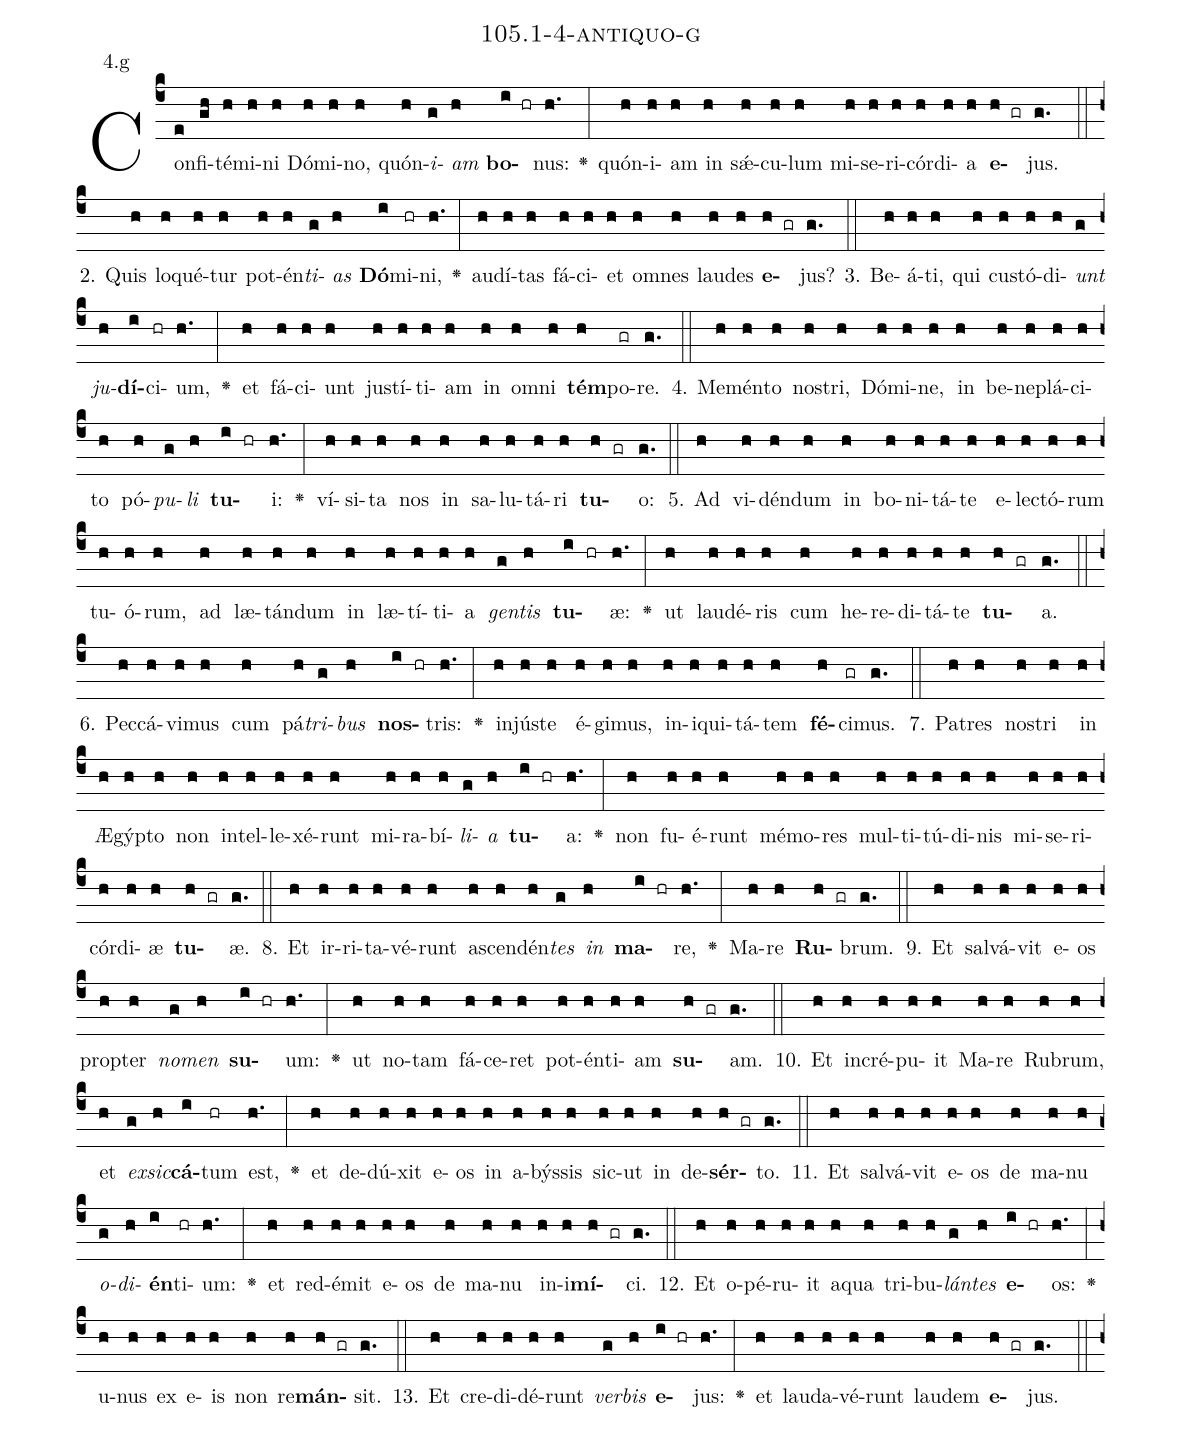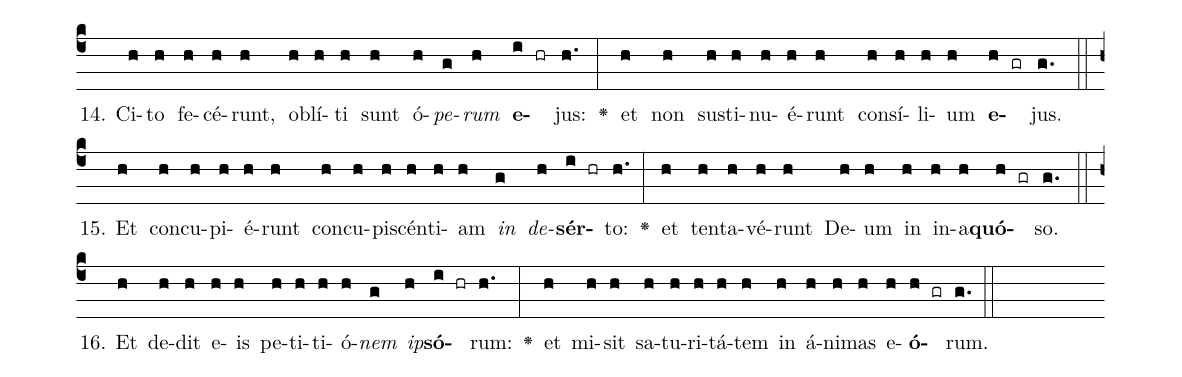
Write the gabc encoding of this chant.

name: 105.1-4-antiquo-g;
annotation: 4.g;
%%
(c4)Con(e)fi(gh)té(h)mi(h)ni(h) Dó(h)mi(h)no,(h) quón(h)<i>i</i>(g)<i>am</i>(h) <b>bo</b>(i hr)nus:(h.) <v>\greheightstar</v>(:) quón(h)i(h)am(h) in(h) sǽ(h)cu(h)lum(h) mi(h)se(h)ri(h)cór(h)di(h)a(h) <b>e</b>(h gr)jus.(g.) (::)
2. Quis(h) lo(h)qué(h)tur(h) pot(h)én(h)<i>ti</i>(g)<i>as</i>(h) <b>Dó</b>(i)mi(hr)ni,(h.) <v>\greheightstar</v>(:) au(h)dí(h)tas(h) fá(h)ci(h)et(h) om(h)nes(h) lau(h)des(h) <b>e</b>(h gr)jus?(g.) (::)
3. Be(h)á(h)ti,(h) qui(h) cus(h)tó(h)di(h)<i>unt</i>(g) <i>ju</i>(h)<b>dí</b>(i)ci(hr)um,(h.) <v>\greheightstar</v>(:) et(h) fá(h)ci(h)unt(h) jus(h)tí(h)ti(h)am(h) in(h) om(h)ni(h) <b>tém</b>(h)po(gr)re.(g.) (::)
4. Me(h)mén(h)to(h) nos(h)tri,(h) Dó(h)mi(h)ne,(h) in(h) be(h)ne(h)plá(h)ci(h)to(h) pó(h)<i>pu</i>(g)<i>li</i>(h) <b>tu</b>(i hr)i:(h.) <v>\greheightstar</v>(:) ví(h)si(h)ta(h) nos(h) in(h) sa(h)lu(h)tá(h)ri(h) <b>tu</b>(h gr)o:(g.) (::)
5. Ad(h) vi(h)dén(h)dum(h) in(h) bo(h)ni(h)tá(h)te(h) e(h)lec(h)tó(h)rum(h) tu(h)ó(h)rum,(h) ad(h) læ(h)tán(h)dum(h) in(h) læ(h)tí(h)ti(h)a(h) <i>gen</i>(g)<i>tis</i>(h) <b>tu</b>(i hr)æ:(h.) <v>\greheightstar</v>(:) ut(h) lau(h)dé(h)ris(h) cum(h) he(h)re(h)di(h)tá(h)te(h) <b>tu</b>(h gr)a.(g.) (::)
6. Pec(h)cá(h)vi(h)mus(h) cum(h) pá(h)<i>tri</i>(g)<i>bus</i>(h) <b>nos</b>(i hr)tris:(h.) <v>\greheightstar</v>(:) in(h)jús(h)te(h) é(h)gi(h)mus,(h) in(h)i(h)qui(h)tá(h)tem(h) <b>fé</b>(h)ci(gr)mus.(g.) (::)
7. Pa(h)tres(h) nos(h)tri(h) in(h) Æ(h)gýp(h)to(h) non(h) in(h)tel(h)le(h)xé(h)runt(h) mi(h)ra(h)bí(h)<i>li</i>(g)<i>a</i>(h) <b>tu</b>(i hr)a:(h.) <v>\greheightstar</v>(:) non(h) fu(h)é(h)runt(h) mé(h)mo(h)res(h) mul(h)ti(h)tú(h)di(h)nis(h) mi(h)se(h)ri(h)cór(h)di(h)æ(h) <b>tu</b>(h gr)æ.(g.) (::)
8. Et(h) ir(h)ri(h)ta(h)vé(h)runt(h) a(h)scen(h)dén(h)<i>tes</i>(g) <i>in</i>(h) <b>ma</b>(i hr)re,(h.) <v>\greheightstar</v>(:) Ma(h)re(h) <b>Ru</b>(h gr)brum.(g.) (::)
9. Et(h) sal(h)vá(h)vit(h) e(h)os(h) prop(h)ter(h) <i>no</i>(g)<i>men</i>(h) <b>su</b>(i hr)um:(h.) <v>\greheightstar</v>(:) ut(h) no(h)tam(h) fá(h)ce(h)ret(h) pot(h)én(h)ti(h)am(h) <b>su</b>(h gr)am.(g.) (::)
10. Et(h) in(h)cré(h)pu(h)it(h) Ma(h)re(h) Ru(h)brum,(h) et(h) <i>ex</i>(g)<i>sic</i>(h)<b>cá</b>(i)tum(hr) est,(h.) <v>\greheightstar</v>(:) et(h) de(h)dú(h)xit(h) e(h)os(h) in(h) a(h)býs(h)sis(h) sic(h)ut(h) in(h) de(h)<b>sér</b>(h gr)to.(g.) (::)
11. Et(h) sal(h)vá(h)vit(h) e(h)os(h) de(h) ma(h)nu(h) <i>o</i>(g)<i>di</i>(h)<b>én</b>(i)ti(hr)um:(h.) <v>\greheightstar</v>(:) et(h) red(h)é(h)mit(h) e(h)os(h) de(h) ma(h)nu(h) in(h)i(h)<b>mí</b>(h gr)ci.(g.) (::)
12. Et(h) o(h)pé(h)ru(h)it(h) a(h)qua(h) tri(h)bu(h)<i>lán</i>(g)<i>tes</i>(h) <b>e</b>(i hr)os:(h.) <v>\greheightstar</v>(:) u(h)nus(h) ex(h) e(h)is(h) non(h) re(h)<b>mán</b>(h gr)sit.(g.) (::)
13. Et(h) cre(h)di(h)dé(h)runt(h) <i>ver</i>(g)<i>bis</i>(h) <b>e</b>(i hr)jus:(h.) <v>\greheightstar</v>(:) et(h) lau(h)da(h)vé(h)runt(h) lau(h)dem(h) <b>e</b>(h gr)jus.(g.) (::)
14. Ci(h)to(h) fe(h)cé(h)runt,(h) ob(h)lí(h)ti(h) sunt(h) ó(h)<i>pe</i>(g)<i>rum</i>(h) <b>e</b>(i hr)jus:(h.) <v>\greheightstar</v>(:) et(h) non(h) sus(h)ti(h)nu(h)é(h)runt(h) con(h)sí(h)li(h)um(h) <b>e</b>(h gr)jus.(g.) (::)
15. Et(h) con(h)cu(h)pi(h)é(h)runt(h) con(h)cu(h)pi(h)scén(h)ti(h)am(h) <i>in</i>(g) <i>de</i>(h)<b>sér</b>(i hr)to:(h.) <v>\greheightstar</v>(:) et(h) ten(h)ta(h)vé(h)runt(h) De(h)um(h) in(h) in(h)a(h)<b>quó</b>(h gr)so.(g.) (::)
16. Et(h) de(h)dit(h) e(h)is(h) pe(h)ti(h)ti(h)ó(h)<i>nem</i>(g) <i>ip</i>(h)<b>só</b>(i hr)rum:(h.) <v>\greheightstar</v>(:) et(h) mi(h)sit(h) sa(h)tu(h)ri(h)tá(h)tem(h) in(h) á(h)ni(h)mas(h) e(h)<b>ó</b>(h gr)rum.(g.) (::)
